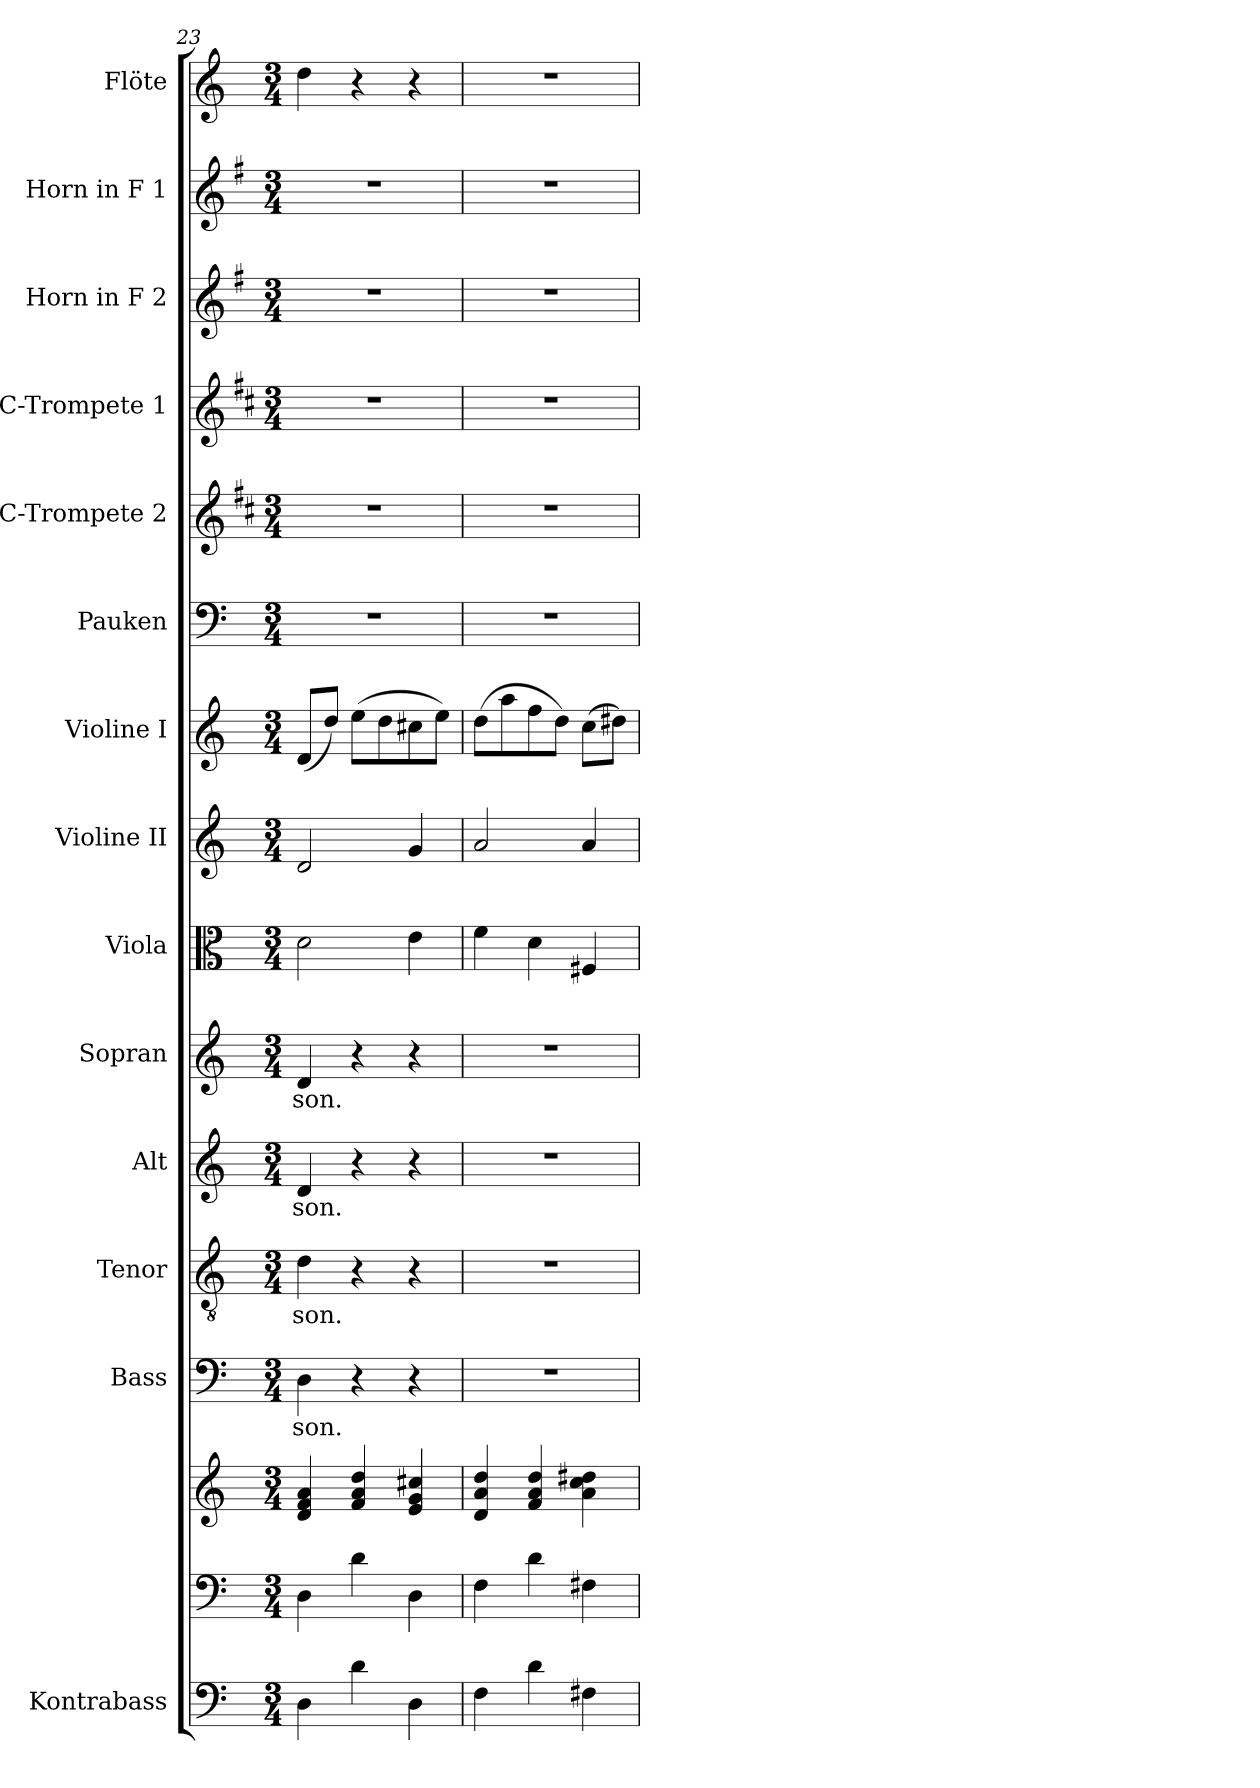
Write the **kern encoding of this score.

**kern	**kern	**kern	**kern	**text	**kern	**text	**kern	**text	**kern	**text	**kern	**kern	**kern	**kern	**kern	**kern	**kern	**kern	**kern
*part15	*part14	*part14	*part13	*part13	*part12	*part12	*part11	*part11	*part10	*part10	*part9	*part8	*part7	*part6	*part5	*part4	*part3	*part2	*part1
*staff16	*staff15	*staff14	*staff13	*staff13	*staff12	*staff12	*staff11	*staff11	*staff10	*staff10	*staff9	*staff8	*staff7	*staff6	*staff5	*staff4	*staff3	*staff2	*staff1
*I"Kontrabass	*	*	*I"Bass	*	*I"Tenor	*	*I"Alt	*	*I"Sopran	*	*I"Viola	*I"Violine II	*I"Violine I	*I"Pauken	*I"C-Trompete 2	*I"C-Trompete 1	*I"Horn in F 2	*I"Horn in F 1	*I"Flöte
*I'Kb.	*	*	*I'B.	*	*I'T.	*	*I'A.	*	*I'S.	*	*I'Vla.	*I'Vl. II	*I'Vl. I	*I'Pk.	*I'C Trp. 2	*I'C Trp. 1	*	*	*I'Fl.
*clefF4	*clefF4	*clefG2	*clefF4	*	*clefGv2	*	*clefG2	*	*clefG2	*	*clefC3	*clefG2	*clefG2	*clefF4	*clefG2	*clefG2	*clefG2	*clefG2	*clefG2
*ITrd7c12	*	*	*	*	*	*	*	*	*	*	*	*	*	*	*ITrd1c2	*ITrd1c2	*ITrd4c7	*ITrd4c7	*
*k[]	*k[]	*k[]	*k[]	*	*k[]	*	*k[]	*	*k[]	*	*k[]	*k[]	*k[]	*k[]	*k[]	*k[]	*k[]	*k[]	*k[]
*C:	*C:	*C:	*C:	*	*C:	*	*C:	*	*C:	*	*C:	*C:	*C:	*C:	*C:	*C:	*C:	*C:	*C:
*M3/4	*M3/4	*M3/4	*M3/4	*	*M3/4	*	*M3/4	*	*M3/4	*	*M3/4	*M3/4	*M3/4	*M3/4	*M3/4	*M3/4	*M3/4	*M3/4	*M3/4
=23	=23	=23	=23	=23	=23	=23	=23	=23	=23	=23	=23	=23	=23	=23	=23	=23	=23	=23	=23
!	!	!	!	!LO:LY:b	!	!LO:LY:b	!	!LO:LY:b	!	!LO:LY:b	!	!	!	!	!	!	!	!	!
4DD\	4D\	4d/ 4f/ 4a/	4D\	-son.	4d\	-son.	4d/	-son.	4d/	-son.	2d\	2d/	(<8d/L	2.r	2.r	2.r	2.r	2.r	4dd\
.	.	.	.	.	.	.	.	.	.	.	.	.	8dd/J)	.	.	.	.	.	.
4D\	4d\	4f/ 4a/ 4dd/	4r	.	4r	.	4r	.	4r	.	.	.	(>8ee\L	.	.	.	.	.	4r
.	.	.	.	.	.	.	.	.	.	.	.	.	8dd\	.	.	.	.	.	.
4DD\	4D\	4e/ 4g/ 4cc#X/	4r	.	4r	.	4r	.	4r	.	4e\	4g/	8cc#X\	.	.	.	.	.	4r
.	.	.	.	.	.	.	.	.	.	.	.	.	8ee\J)	.	.	.	.	.	.
!!LO:PB:g=z
=24	=24	=24	=24	=24	=24	=24	=24	=24	=24	=24	=24	=24	=24	=24	=24	=24	=24	=24	=24
4FF\	4F\	4d/ 4a/ 4dd/	2.r	.	2.r	.	2.r	.	2.r	.	4f\	2a/	(>8dd\L	2.r	2.r	2.r	2.r	2.r	2.r
.	.	.	.	.	.	.	.	.	.	.	.	.	8aa\	.	.	.	.	.	.
4D\	4d\	4f/ 4a/ 4dd/	.	.	.	.	.	.	.	.	4d\	.	8ff\	.	.	.	.	.	.
.	.	.	.	.	.	.	.	.	.	.	.	.	8dd\J)	.	.	.	.	.	.
4FF#X\	4F#X\	4a\ 4cc\ 4dd#X\	.	.	.	.	.	.	.	.	4F#X/	4a/	(>8cc\L	.	.	.	.	.	.
.	.	.	.	.	.	.	.	.	.	.	.	.	8dd#X\J)	.	.	.	.	.	.
=	=	=	=	=	=	=	=	=	=	=	=	=	=	=	=	=	=	=	=
*-	*-	*-	*-	*-	*-	*-	*-	*-	*-	*-	*-	*-	*-	*-	*-	*-	*-	*-	*-
